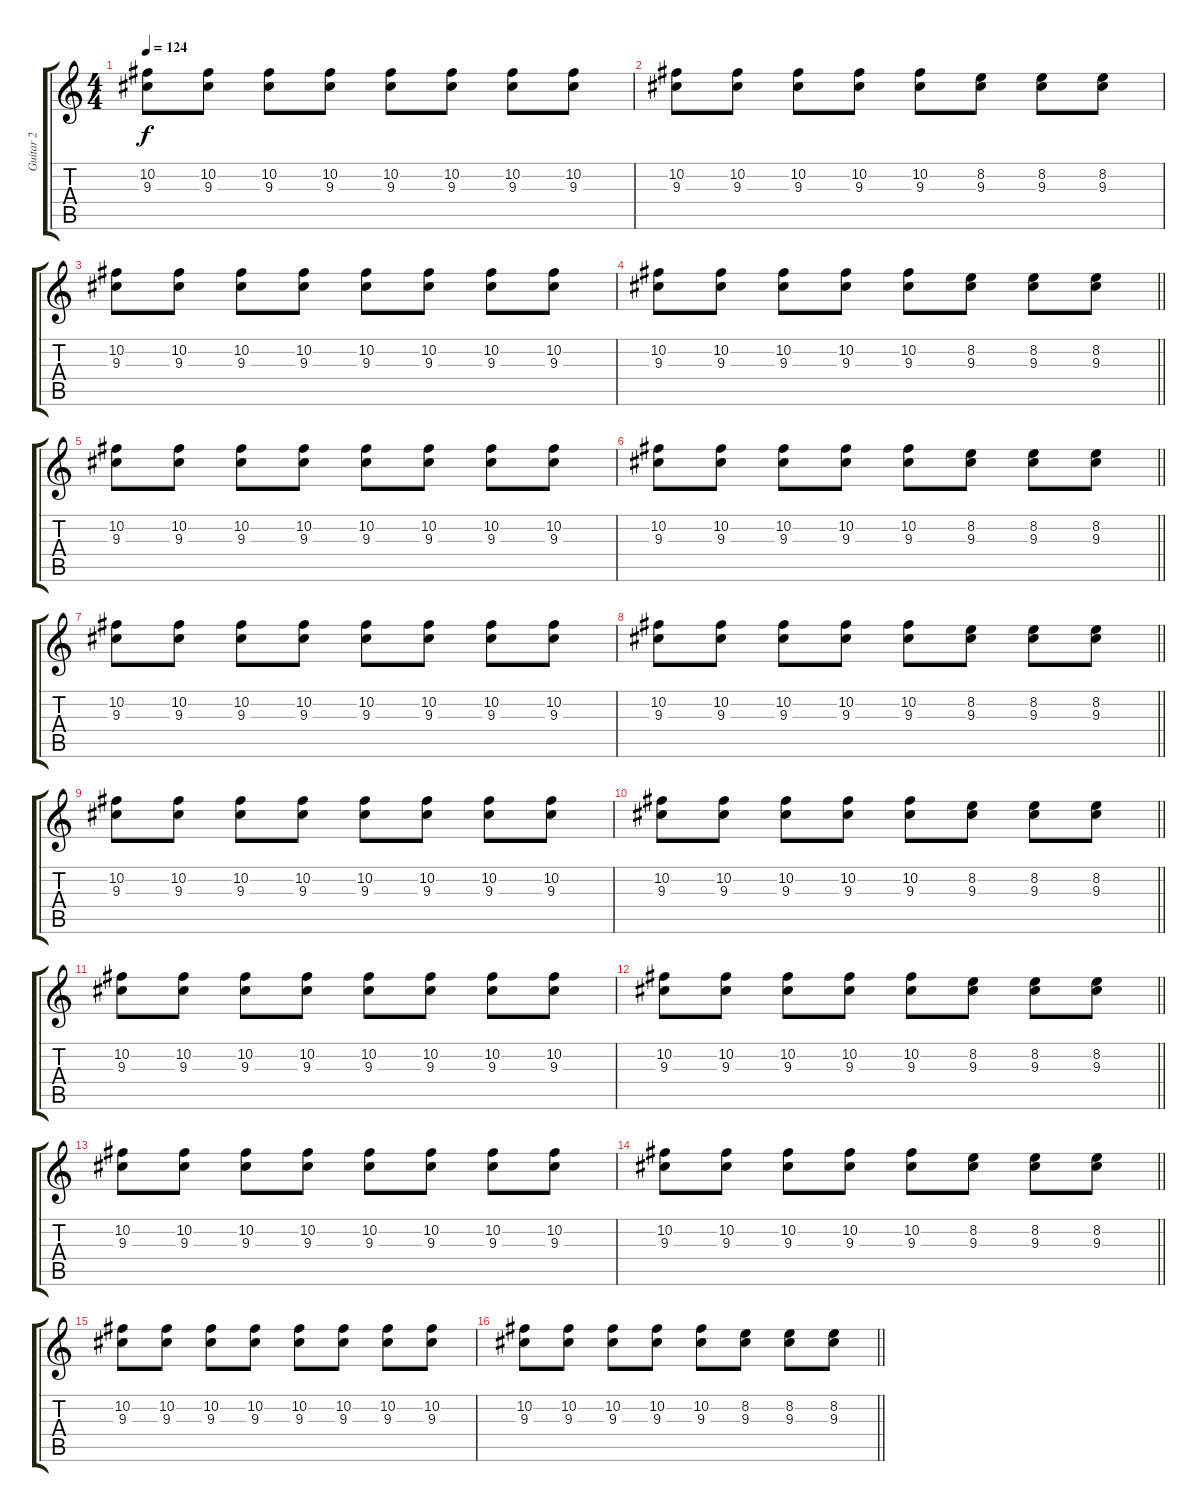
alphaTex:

\track ("Guitar 2" "Guitar 2") {instrument electricguitarjazz}
\staff {score tabs}
\tuning (Db4 Ab3 E3 B2 Gb2 B1) {hide}
\ts (4 4)
\section ("" "")
\tempo 124
\clef g2
\ks c
(10.2 9.3).8{dy f volume 6 instrument electricguitarjazz} (10.2 9.3).8 (10.2 9.3).8 (10.2 9.3).8 (10.2 9.3).8 (10.2 9.3).8 (10.2 9.3).8 (10.2 9.3).8 |
(10.2 9.3).8 (10.2 9.3).8 (10.2 9.3).8 (10.2 9.3).8 (10.2 9.3).8 (8.2 9.3).8 (8.2 9.3).8 (8.2 9.3).8 |
(10.2 9.3).8 (10.2 9.3).8 (10.2 9.3).8 (10.2 9.3).8 (10.2 9.3).8 (10.2 9.3).8 (10.2 9.3).8 (10.2 9.3).8 |
\barLineRight lightlight
(10.2 9.3).8 (10.2 9.3).8 (10.2 9.3).8 (10.2 9.3).8 (10.2 9.3).8 (8.2 9.3).8 (8.2 9.3).8 (8.2 9.3).8 |
(10.2 9.3).8 (10.2 9.3).8 (10.2 9.3).8 (10.2 9.3).8 (10.2 9.3).8 (10.2 9.3).8 (10.2 9.3).8 (10.2 9.3).8 |
\barLineRight lightlight
(10.2 9.3).8 (10.2 9.3).8 (10.2 9.3).8 (10.2 9.3).8 (10.2 9.3).8 (8.2 9.3).8 (8.2 9.3).8 (8.2 9.3).8 |
(10.2 9.3).8 (10.2 9.3).8 (10.2 9.3).8 (10.2 9.3).8 (10.2 9.3).8 (10.2 9.3).8 (10.2 9.3).8 (10.2 9.3).8 |
\barLineRight lightlight
(10.2 9.3).8 (10.2 9.3).8 (10.2 9.3).8 (10.2 9.3).8 (10.2 9.3).8 (8.2 9.3).8 (8.2 9.3).8 (8.2 9.3).8 |
(10.2 9.3).8 (10.2 9.3).8 (10.2 9.3).8 (10.2 9.3).8 (10.2 9.3).8 (10.2 9.3).8 (10.2 9.3).8 (10.2 9.3).8 |
\barLineRight lightlight
(10.2 9.3).8 (10.2 9.3).8 (10.2 9.3).8 (10.2 9.3).8 (10.2 9.3).8 (8.2 9.3).8 (8.2 9.3).8 (8.2 9.3).8 |
(10.2 9.3).8 (10.2 9.3).8 (10.2 9.3).8 (10.2 9.3).8 (10.2 9.3).8 (10.2 9.3).8 (10.2 9.3).8 (10.2 9.3).8 |
\barLineRight lightlight
(10.2 9.3).8 (10.2 9.3).8 (10.2 9.3).8 (10.2 9.3).8 (10.2 9.3).8 (8.2 9.3).8 (8.2 9.3).8 (8.2 9.3).8 |
(10.2 9.3).8 (10.2 9.3).8 (10.2 9.3).8 (10.2 9.3).8 (10.2 9.3).8 (10.2 9.3).8 (10.2 9.3).8 (10.2 9.3).8 |
\barLineRight lightlight
(10.2 9.3).8 (10.2 9.3).8 (10.2 9.3).8 (10.2 9.3).8 (10.2 9.3).8 (8.2 9.3).8 (8.2 9.3).8 (8.2 9.3).8 |
(10.2 9.3).8 (10.2 9.3).8 (10.2 9.3).8 (10.2 9.3).8 (10.2 9.3).8 (10.2 9.3).8 (10.2 9.3).8 (10.2 9.3).8 |
\barLineRight lightlight
(10.2 9.3).8 (10.2 9.3).8 (10.2 9.3).8 (10.2 9.3).8 (10.2 9.3).8 (8.2 9.3).8 (8.2 9.3).8 (8.2 9.3).8
